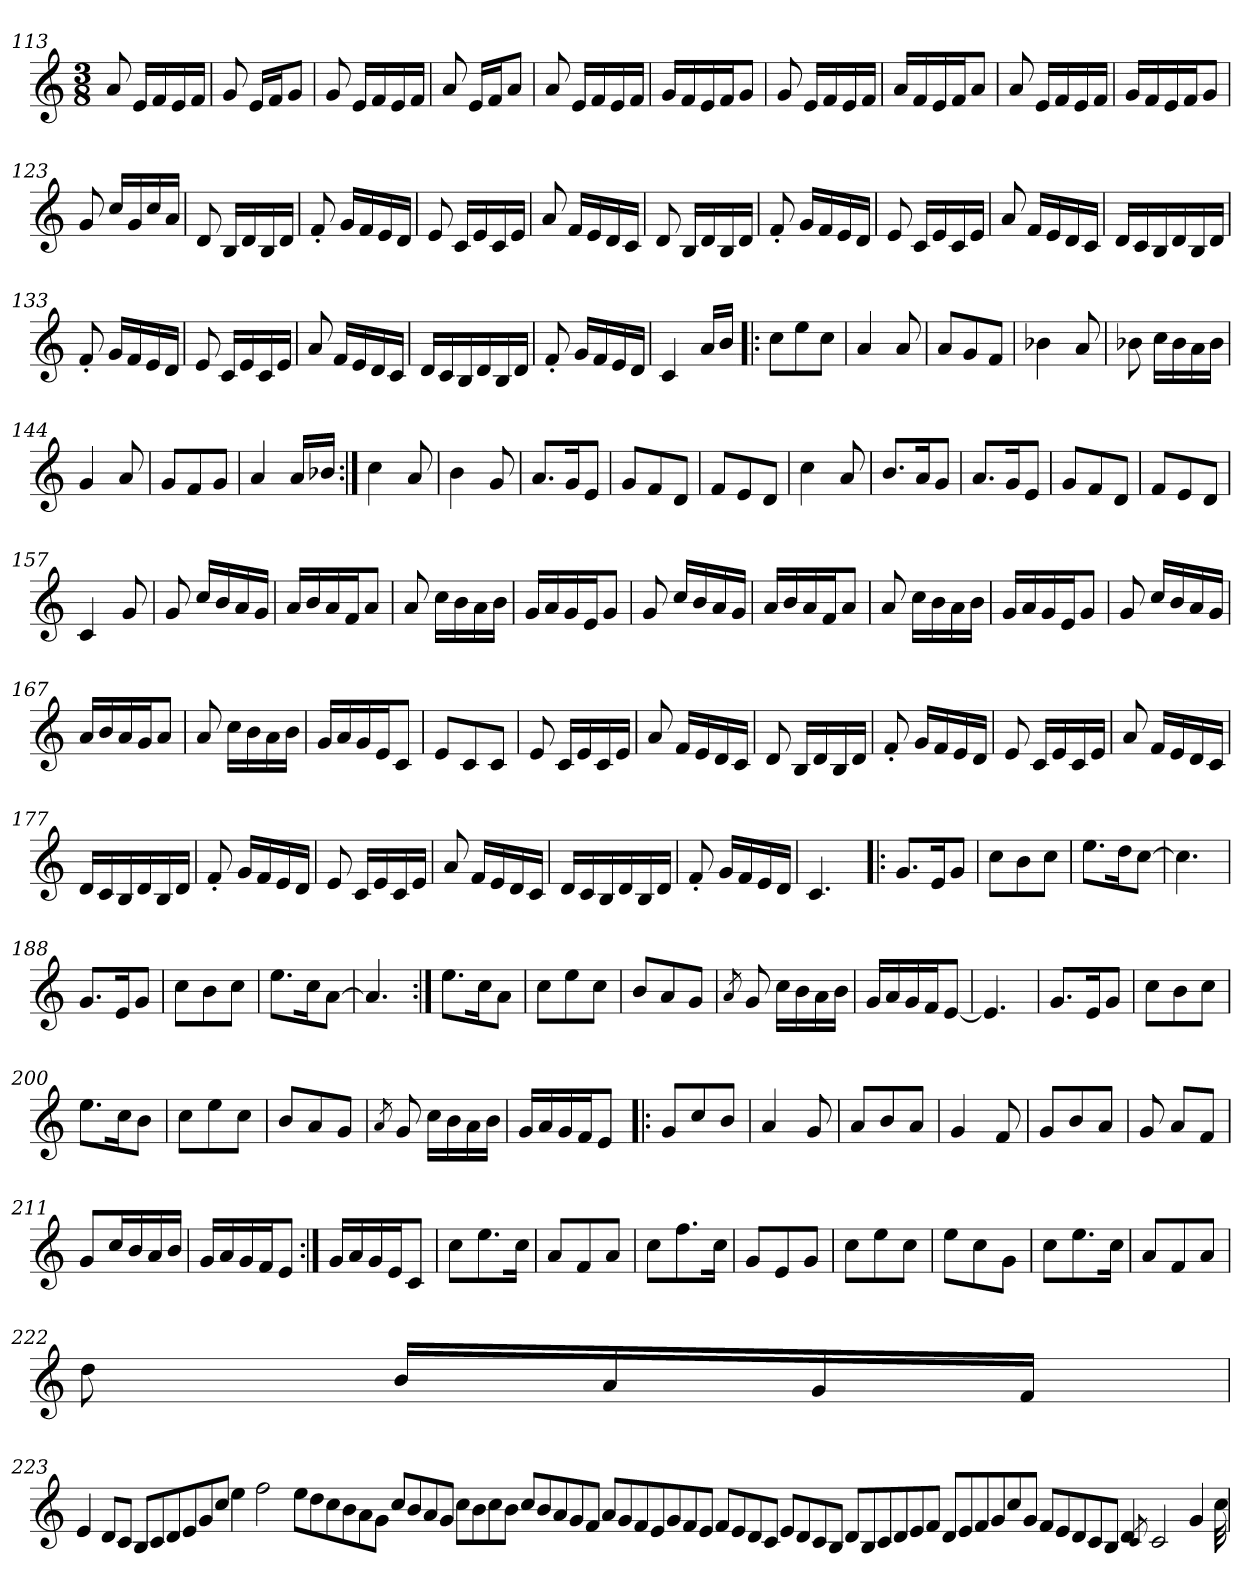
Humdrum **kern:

**kern
*part1
*staff1
*clefG2
*k[]
*M3/8
=113
8a/
16e/LL
16f/
16e/
16f/JJ
=114
8g/
16e/LL
16f/J
8g/J
=115
8g/
16e/LL
16f/
16e/
16f/JJ
!!LO:LB:g=z
=116
8a/
16e/LL
16f/J
8a/J
=117
8a/
16e/LL
16f/
16e/
16f/JJ
=118
16g/LL
16f/
16e/
16f/J
8g/J
=119
8g/
16e/LL
16f/
16e/
16f/JJ
=120
16a/LL
16f/
16e/
16f/J
8a/J
=121
8a/
16e/LL
16f/
16e/
16f/JJ
=122
16g/LL
16f/
16e/
16f/J
8g/J
=123
8g/
16cc/LL
16g/
16cc/
16a/JJ
=124
8d/
16B/LL
16d/
16B/
16d/JJ
!!LO:LB:g=z
=125
8f'/
16g/LL
16f/
16e/
16d/JJ
=126
8e/
16c/LL
16e/
16c/
16e/JJ
=127
8a/
16f/LL
16e/
16d/
16c/JJ
=128
8d/
16B/LL
16d/
16B/
16d/JJ
=129
8f'/
16g/LL
16f/
16e/
16d/JJ
=130
8e/
16c/LL
16e/
16c/
16e/JJ
=131
8a/
16f/LL
16e/
16d/
16c/JJ
=132
16d/LL
16c/
16B/
16d/
16B/
16d/JJ
!!LO:LB:g=z
=133
8f'/
16g/LL
16f/
16e/
16d/JJ
=134
8e/
16c/LL
16e/
16c/
16e/JJ
=135
8a/
16f/LL
16e/
16d/
16c/JJ
=136
16d/LL
16c/
16B/
16d/
16B/
16d/JJ
=137
8f'/
16g/LL
16f/
16e/
16d/JJ
=138
4c/
16a/LL
16b/JJ
=139!|:
8cc\L
8ee\
8cc\J
=140
4a/
8a/
=141
8a/L
8g/
8f/J
=142
4b-X\
8a/
!!LO:LB:g=z
=143
8b-X\
16cc\LL
16b-\
16a\
16b-\JJ
=144
4g/
8a/
=145
8g/L
8f/
8g/J
=146
4a/
16a/LL
16b-X/JJ
=147:|!
4cc\
8a/
=148
4b\
8g/
=149
8.a/L
16g/K
8e/J
=150
8g/L
8f/
8d/J
=151
8f/L
8e/
8d/J
=152
4cc\
8a/
=153
8.b/L
16a/K
8g/J
=154
8.a/L
16g/K
8e/J
=155
8g/L
8f/
8d/J
!!LO:LB:g=z
=156
8f/L
8e/
8d/J
=157
4c/
8g/
=158
8g/
16cc/LL
16b/
16a/
16g/JJ
=159
16a/LL
16b/
16a/
16f/J
8a/J
=160
8a/
16cc\LL
16b\
16a\
16b\JJ
=161
16g/LL
16a/
16g/
16e/J
8g/J
=162
8g/
16cc/LL
16b/
16a/
16g/JJ
=163
16a/LL
16b/
16a/
16f/J
8a/J
=164
8a/
16cc\LL
16b\
16a\
16b\JJ
=165
16g/LL
16a/
16g/
16e/J
8g/J
!!LO:LB:g=z
=166
8g/
16cc/LL
16b/
16a/
16g/JJ
=167
16a/LL
16b/
16a/
16g/J
8a/J
=168
8a/
16cc\LL
16b\
16a\
16b\JJ
=169
16g/LL
16a/
16g/
16e/J
8c/J
=170
8e/L
8c/
8c/J
=171
8e/
16c/LL
16e/
16c/
16e/JJ
=172
8a/
16f/LL
16e/
16d/
16c/JJ
=173
8d/
16B/LL
16d/
16B/
16d/JJ
=174
8f'/
16g/LL
16f/
16e/
16d/JJ
!!LO:LB:g=z
=175
8e/
16c/LL
16e/
16c/
16e/JJ
=176
8a/
16f/LL
16e/
16d/
16c/JJ
=177
16d/LL
16c/
16B/
16d/
16B/
16d/JJ
=178
8f'/
16g/LL
16f/
16e/
16d/JJ
=179
8e/
16c/LL
16e/
16c/
16e/JJ
=180
8a/
16f/LL
16e/
16d/
16c/JJ
=181
16d/LL
16c/
16B/
16d/
16B/
16d/JJ
=182
8f'/
16g/LL
16f/
16e/
16d/JJ
!!LO:LB:g=z
=183
4.c/
=184!|:
8.g/L
16e/K
8g/J
=185
8cc\L
8b\
8cc\J
=186
8.ee\L
16dd\K
[8cc\J
=187
4.cc\]
=188
8.g/L
16e/K
8g/J
=189
8cc\L
8b\
8cc\J
=190
8.ee\L
16cc\K
[8a\J
=191
4.a/]
=192:|!
8.ee\L
16cc\K
8a\J
=193
8cc\L
8ee\
8cc\J
=194
8b/L
8a/
8g/J
=195
8qa/
8g/
16cc\LL
16b\
16a\
16b\JJ
!!LO:LB:g=z
=196
16g/LL
16a/
16g/
16f/J
[8e/J
=197
4.e/]
=198
8.g/L
16e/K
8g/J
=199
8cc\L
8b\
8cc\J
=200
8.ee\L
16cc\K
8b\J
=201
8cc\L
8ee\
8cc\J
=202
8b/L
8a/
8g/J
=203
8qa/
8g/
16cc\LL
16b\
16a\
16b\JJ
=204
16g/LL
16a/
16g/
16f/J
8e/J
=205!|:
8g/L
8cc/
8b/J
=206
4a/
8g/
=207
8a/L
8b/
8a/J
!!LO:PB:g=z
=208
4g/
8f/
=209
8g/L
8b/
8a/J
=210
8g/
8a/L
8f/J
=211
8g/L
16cc/L
16b/
16a/
16b/JJ
=212
16g/LL
16a/
16g/
16f/J
8e/J
=213:|!
16g/LL
16a/
16g/
16e/J
8c/J
=214
8cc\L
8.ee\
16cc\Jk
=215
8a/L
8f/
8a/J
=216
8cc\L
8.ff\
16cc\Jk
=217
8g/L
8e/
8g/J
=218
8cc\L
8ee\
8cc\J
=219
8ee\L
8cc\
8g\J
!!LO:LB:g=z
=220
8cc\L
8.ee\
16cc\Jk
=221
8a/L
8f/
8a/J
=222
8dd\
16b/LL
16a/
16g/
16f/JJ
!!LO:LB:g=z
=223
4e/
8d/L
8c/J
8B/L
8c/
8d/
8e/
8g/
8cc/J
4ee\
2ff\
8ee\L
8dd\
8cc\
8b\
8a\
8g\J
8cc/L
8b/
8a/
8g/J
8cc\L
8b\
8cc\
8b\J
8cc/L
8b/
8a/
8g/
8f/J
8a/L
8g/
8f/
8e/
8g/
8f/
8e/J
8f/L
8e/
8d/
8c/J
8e/L
8d/
8c/
8B/J
8d/L
8B/
8c/
8d/
8e/
8f/J
8d/L
8e/
8f/
8g/
8cc/
8g/J
8f/L
8e/
8d/
8c/
8B/J
4d/
8qc/
2c/
4g/
32cc\
=
*-
